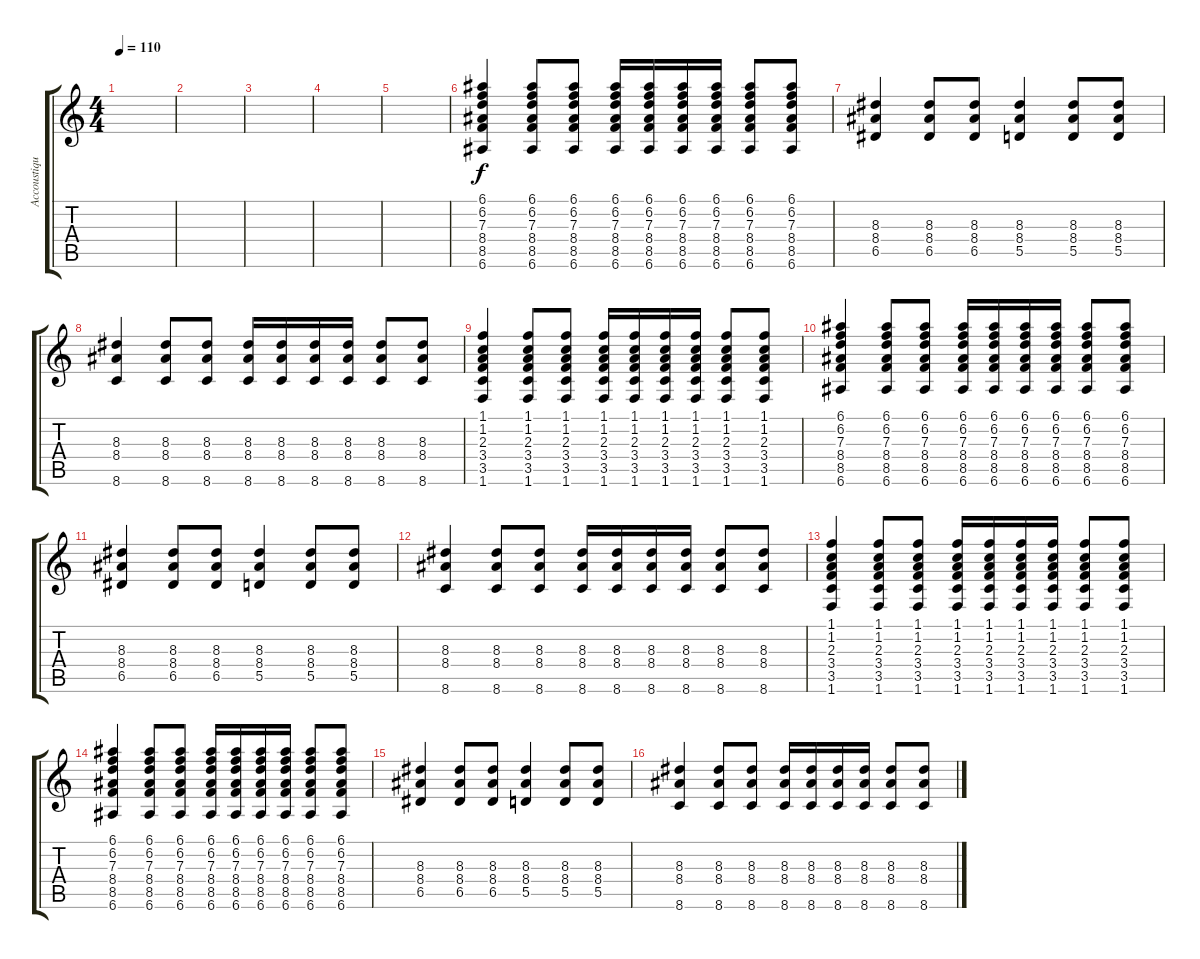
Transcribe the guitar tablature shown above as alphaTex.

\track ("Accoustique" "Accoustiqu") {instrument acousticguitarsteel}
\staff {score tabs}
\tuning (E4 B3 G3 D3 A2 E2) {hide}
\ts (4 4)
\tempo 110
\clef g2
\ks c
|
|
|
|
|
(6.1 6.2 7.3 8.4 8.5 6.6).4 (6.1 6.2 7.3 8.4 8.5 6.6).8 (6.1 6.2 7.3 8.4 8.5 6.6).8 (6.1 6.2 7.3 8.4 8.5 6.6).16 (6.1 6.2 7.3 8.4 8.5 6.6).16 (6.1 6.2 7.3 8.4 8.5 6.6).16 (6.1 6.2 7.3 8.4 8.5 6.6).16 (6.1 6.2 7.3 8.4 8.5 6.6).8 (6.1 6.2 7.3 8.4 8.5 6.6).8 |
(8.3 8.4 6.5).4 (8.3 8.4 6.5).8 (8.3 8.4 6.5).8 (8.3 8.4 5.5).4 (8.3 8.4 5.5).8 (8.3 8.4 5.5).8 |
(8.3 8.4 8.6).4 (8.3 8.4 8.6).8 (8.3 8.4 8.6).8 (8.3 8.4 8.6).16 (8.3 8.4 8.6).16 (8.3 8.4 8.6).16 (8.3 8.4 8.6).16 (8.3 8.4 8.6).8 (8.3 8.4 8.6).8 |
(1.1 1.2 2.3 3.4 3.5 1.6).4 (1.1 1.2 2.3 3.4 3.5 1.6).8 (1.1 1.2 2.3 3.4 3.5 1.6).8 (1.1 1.2 2.3 3.4 3.5 1.6).16 (1.1 1.2 2.3 3.4 3.5 1.6).16 (1.1 1.2 2.3 3.4 3.5 1.6).16 (1.1 1.2 2.3 3.4 3.5 1.6).16 (1.1 1.2 2.3 3.4 3.5 1.6).8 (1.1 1.2 2.3 3.4 3.5 1.6).8 |
(6.1 6.2 7.3 8.4 8.5 6.6).4 (6.1 6.2 7.3 8.4 8.5 6.6).8 (6.1 6.2 7.3 8.4 8.5 6.6).8 (6.1 6.2 7.3 8.4 8.5 6.6).16 (6.1 6.2 7.3 8.4 8.5 6.6).16 (6.1 6.2 7.3 8.4 8.5 6.6).16 (6.1 6.2 7.3 8.4 8.5 6.6).16 (6.1 6.2 7.3 8.4 8.5 6.6).8 (6.1 6.2 7.3 8.4 8.5 6.6).8 |
(8.3 8.4 6.5).4 (8.3 8.4 6.5).8 (8.3 8.4 6.5).8 (8.3 8.4 5.5).4 (8.3 8.4 5.5).8 (8.3 8.4 5.5).8 |
(8.3 8.4 8.6).4 (8.3 8.4 8.6).8 (8.3 8.4 8.6).8 (8.3 8.4 8.6).16 (8.3 8.4 8.6).16 (8.3 8.4 8.6).16 (8.3 8.4 8.6).16 (8.3 8.4 8.6).8 (8.3 8.4 8.6).8 |
(1.1 1.2 2.3 3.4 3.5 1.6).4 (1.1 1.2 2.3 3.4 3.5 1.6).8 (1.1 1.2 2.3 3.4 3.5 1.6).8 (1.1 1.2 2.3 3.4 3.5 1.6).16 (1.1 1.2 2.3 3.4 3.5 1.6).16 (1.1 1.2 2.3 3.4 3.5 1.6).16 (1.1 1.2 2.3 3.4 3.5 1.6).16 (1.1 1.2 2.3 3.4 3.5 1.6).8 (1.1 1.2 2.3 3.4 3.5 1.6).8 |
(6.1 6.2 7.3 8.4 8.5 6.6).4 (6.1 6.2 7.3 8.4 8.5 6.6).8 (6.1 6.2 7.3 8.4 8.5 6.6).8 (6.1 6.2 7.3 8.4 8.5 6.6).16 (6.1 6.2 7.3 8.4 8.5 6.6).16 (6.1 6.2 7.3 8.4 8.5 6.6).16 (6.1 6.2 7.3 8.4 8.5 6.6).16 (6.1 6.2 7.3 8.4 8.5 6.6).8 (6.1 6.2 7.3 8.4 8.5 6.6).8 |
(8.3 8.4 6.5).4 (8.3 8.4 6.5).8 (8.3 8.4 6.5).8 (8.3 8.4 5.5).4 (8.3 8.4 5.5).8 (8.3 8.4 5.5).8 |
(8.3 8.4 8.6).4 (8.3 8.4 8.6).8 (8.3 8.4 8.6).8 (8.3 8.4 8.6).16 (8.3 8.4 8.6).16 (8.3 8.4 8.6).16 (8.3 8.4 8.6).16 (8.3 8.4 8.6).8 (8.3 8.4 8.6).8
